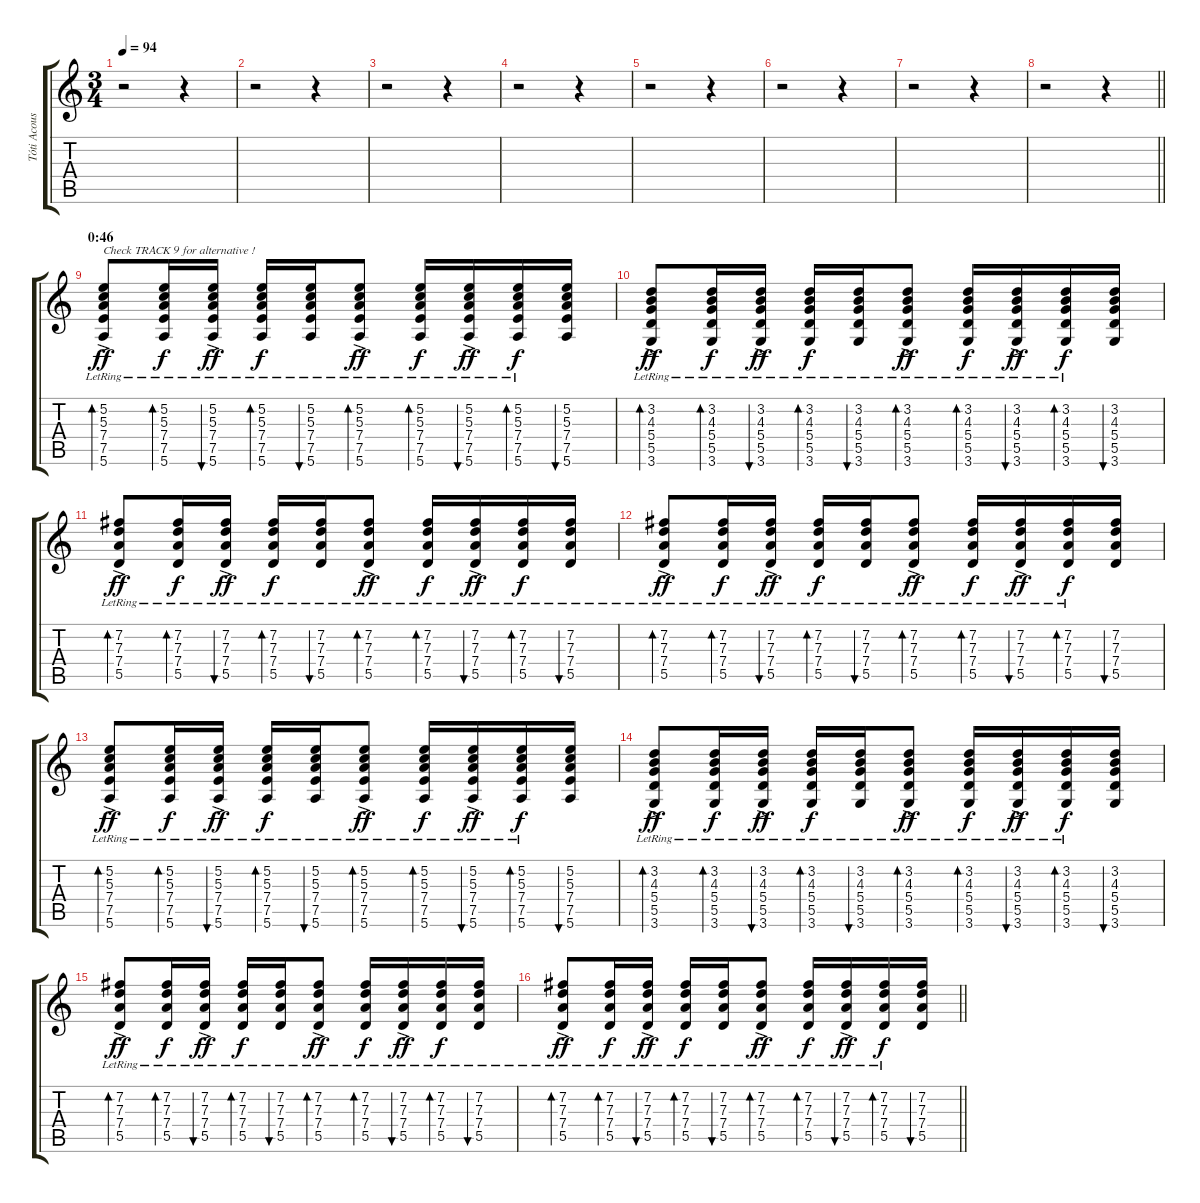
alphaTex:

\track ("Tóti Acoustic" "Tóti Acous") {instrument acousticguitarsteel}
\staff {score tabs}
\tuning (E4 B3 G3 D3 A2 E2) {hide}
\ts (3 4)
\tempo 94
\clef g2
\ks c
r.2{dy ff} r.4 |
r.2 r.4 |
r.2 r.4 |
r.2 r.4 |
r.2 r.4 |
r.2 r.4 |
r.2 r.4 |
\barLineRight lightlight
r.2 r.4 |
\section ("" "0:46")
(5.2{ac lr} 5.3{ac lr} 7.4{ac lr} 7.5{ac lr} 5.6{ac}).8{bd 30 txt "Check TRACK 9 for alternative !"} (5.2{lr} 5.3{lr} 7.4{lr} 7.5{lr} 5.6).16{bd 30 dy f} (5.2{ac lr} 5.3{ac lr} 7.4{ac lr} 7.5{ac lr} 5.6{ac}).16{bu 30 dy ff} (5.2{lr} 5.3{lr} 7.4{lr} 7.5{lr} 5.6).16{bd 30 dy f} (5.2{lr} 5.3{lr} 7.4{lr} 7.5{lr} 5.6).16{bu 30} (5.2{ac lr} 5.3{ac lr} 7.4{ac lr} 7.5{ac lr} 5.6{ac}).8{bd 30 dy ff} (5.2{lr} 5.3{lr} 7.4{lr} 7.5{lr} 5.6).16{bd 30 dy f} (5.2{ac lr} 5.3{ac lr} 7.4{ac lr} 7.5{ac lr} 5.6{ac}).16{bu 30 dy ff} (5.2{lr} 5.3{lr} 7.4{lr} 7.5{lr} 5.6).16{bd 30 dy f} (5.2 5.3 7.4 7.5 5.6).16{bu 30} |
(3.2{ac lr} 4.3{ac lr} 5.4{ac lr} 5.5{ac lr} 3.6{ac lr}).8{bd 30 dy ff} (3.2{lr} 4.3{lr} 5.4{lr} 5.5{lr} 3.6{lr}).16{bd 30 dy f} (3.2{ac lr} 4.3{ac lr} 5.4{ac lr} 5.5{ac lr} 3.6{ac lr}).16{bu 30 dy ff} (3.2{lr} 4.3{lr} 5.4{lr} 5.5{lr} 3.6{lr}).16{bd 30 dy f} (3.2{lr} 4.3{lr} 5.4{lr} 5.5{lr} 3.6{lr}).16{bu 30} (3.2{ac lr} 4.3{ac lr} 5.4{ac lr} 5.5{ac lr} 3.6{ac lr}).8{bd 30 dy ff} (3.2{lr} 4.3{lr} 5.4{lr} 5.5{lr} 3.6{lr}).16{bd 30 dy f} (3.2{ac lr} 4.3{ac lr} 5.4{ac lr} 5.5{ac lr} 3.6{ac lr}).16{bu 30 dy ff} (3.2{lr} 4.3{lr} 5.4{lr} 5.5{lr} 3.6{lr}).16{bd 30 dy f} (3.2 4.3 5.4 5.5 3.6).16{bu 30} |
(7.2{ac lr} 7.3{ac lr} 7.4{ac lr} 5.5{ac}).8{bd 30 dy ff} (7.2{lr} 7.3{lr} 7.4{lr} 5.5).16{bd 30 dy f} (7.2{ac lr} 7.3{ac lr} 7.4{ac lr} 5.5{ac}).16{bu 30 dy ff} (7.2{lr} 7.3{lr} 7.4{lr} 5.5).16{bd 30 dy f} (7.2{lr} 7.3{lr} 7.4{lr} 5.5).16{bu 30} (7.2{ac lr} 7.3{ac lr} 7.4{ac lr} 5.5{ac}).8{bd 30 dy ff} (7.2{lr} 7.3{lr} 7.4{lr} 5.5).16{bd 30 dy f} (7.2{ac lr} 7.3{ac lr} 7.4{ac lr} 5.5{ac}).16{bu 30 dy ff} (7.2{lr} 7.3{lr} 7.4{lr} 5.5).16{bd 30 dy f} (7.2{lr} 7.3{lr} 7.4{lr} 5.5).16{bu 30} |
(7.2{ac lr} 7.3{ac lr} 7.4{ac lr} 5.5{ac}).8{bd 30 dy ff} (7.2{lr} 7.3{lr} 7.4{lr} 5.5).16{bd 30 dy f} (7.2{ac lr} 7.3{ac lr} 7.4{ac lr} 5.5{ac}).16{bu 30 dy ff} (7.2{lr} 7.3{lr} 7.4{lr} 5.5).16{bd 30 dy f} (7.2{lr} 7.3{lr} 7.4{lr} 5.5).16{bu 30} (7.2{ac lr} 7.3{ac lr} 7.4{ac lr} 5.5{ac}).8{bd 30 dy ff} (7.2{lr} 7.3{lr} 7.4{lr} 5.5).16{bd 30 dy f} (7.2{ac lr} 7.3{ac lr} 7.4{ac lr} 5.5{ac}).16{bu 30 dy ff} (7.2{lr} 7.3{lr} 7.4{lr} 5.5).16{bd 30 dy f} (7.2 7.3 7.4 5.5).16{bu 30} |
(5.2{ac lr} 5.3{ac lr} 7.4{ac lr} 7.5{ac lr} 5.6{ac}).8{bd 30 dy ff} (5.2{lr} 5.3{lr} 7.4{lr} 7.5{lr} 5.6).16{bd 30 dy f} (5.2{ac lr} 5.3{ac lr} 7.4{ac lr} 7.5{ac lr} 5.6{ac}).16{bu 30 dy ff} (5.2{lr} 5.3{lr} 7.4{lr} 7.5{lr} 5.6).16{bd 30 dy f} (5.2{lr} 5.3{lr} 7.4{lr} 7.5{lr} 5.6).16{bu 30} (5.2{ac lr} 5.3{ac lr} 7.4{ac lr} 7.5{ac lr} 5.6{ac}).8{bd 30 dy ff} (5.2{lr} 5.3{lr} 7.4{lr} 7.5{lr} 5.6).16{bd 30 dy f} (5.2{ac lr} 5.3{ac lr} 7.4{ac lr} 7.5{ac lr} 5.6{ac}).16{bu 30 dy ff} (5.2{lr} 5.3{lr} 7.4{lr} 7.5{lr} 5.6).16{bd 30 dy f} (5.2 5.3 7.4 7.5 5.6).16{bu 30} |
(3.2{ac lr} 4.3{ac lr} 5.4{ac lr} 5.5{ac lr} 3.6{ac lr}).8{bd 30 dy ff} (3.2{lr} 4.3{lr} 5.4{lr} 5.5{lr} 3.6{lr}).16{bd 30 dy f} (3.2{ac lr} 4.3{ac lr} 5.4{ac lr} 5.5{ac lr} 3.6{ac lr}).16{bu 30 dy ff} (3.2{lr} 4.3{lr} 5.4{lr} 5.5{lr} 3.6{lr}).16{bd 30 dy f} (3.2{lr} 4.3{lr} 5.4{lr} 5.5{lr} 3.6{lr}).16{bu 30} (3.2{ac lr} 4.3{ac lr} 5.4{ac lr} 5.5{ac lr} 3.6{ac lr}).8{bd 30 dy ff} (3.2{lr} 4.3{lr} 5.4{lr} 5.5{lr} 3.6{lr}).16{bd 30 dy f} (3.2{ac lr} 4.3{ac lr} 5.4{ac lr} 5.5{ac lr} 3.6{ac lr}).16{bu 30 dy ff} (3.2{lr} 4.3{lr} 5.4{lr} 5.5{lr} 3.6{lr}).16{bd 30 dy f} (3.2 4.3 5.4 5.5 3.6).16{bu 30} |
(7.2{ac lr} 7.3{ac lr} 7.4{ac lr} 5.5{ac}).8{bd 30 dy ff} (7.2{lr} 7.3{lr} 7.4{lr} 5.5).16{bd 30 dy f} (7.2{ac lr} 7.3{ac lr} 7.4{ac lr} 5.5{ac}).16{bu 30 dy ff} (7.2{lr} 7.3{lr} 7.4{lr} 5.5).16{bd 30 dy f} (7.2{lr} 7.3{lr} 7.4{lr} 5.5).16{bu 30} (7.2{ac lr} 7.3{ac lr} 7.4{ac lr} 5.5{ac}).8{bd 30 dy ff} (7.2{lr} 7.3{lr} 7.4{lr} 5.5).16{bd 30 dy f} (7.2{ac lr} 7.3{ac lr} 7.4{ac lr} 5.5{ac}).16{bu 30 dy ff} (7.2{lr} 7.3{lr} 7.4{lr} 5.5).16{bd 30 dy f} (7.2{lr} 7.3{lr} 7.4{lr} 5.5).16{bu 30} |
\barLineRight lightlight
(7.2{ac lr} 7.3{ac lr} 7.4{ac lr} 5.5{ac}).8{bd 30 dy ff} (7.2{lr} 7.3{lr} 7.4{lr} 5.5).16{bd 30 dy f} (7.2{ac lr} 7.3{ac lr} 7.4{ac lr} 5.5{ac}).16{bu 30 dy ff} (7.2{lr} 7.3{lr} 7.4{lr} 5.5).16{bd 30 dy f} (7.2{lr} 7.3{lr} 7.4{lr} 5.5).16{bu 30} (7.2{ac lr} 7.3{ac lr} 7.4{ac lr} 5.5{ac}).8{bd 30 dy ff} (7.2{lr} 7.3{lr} 7.4{lr} 5.5).16{bd 30 dy f} (7.2{ac lr} 7.3{ac lr} 7.4{ac lr} 5.5{ac}).16{bu 30 dy ff} (7.2{lr} 7.3{lr} 7.4{lr} 5.5).16{bd 30 dy f} (7.2 7.3 7.4 5.5).16{bu 30}
